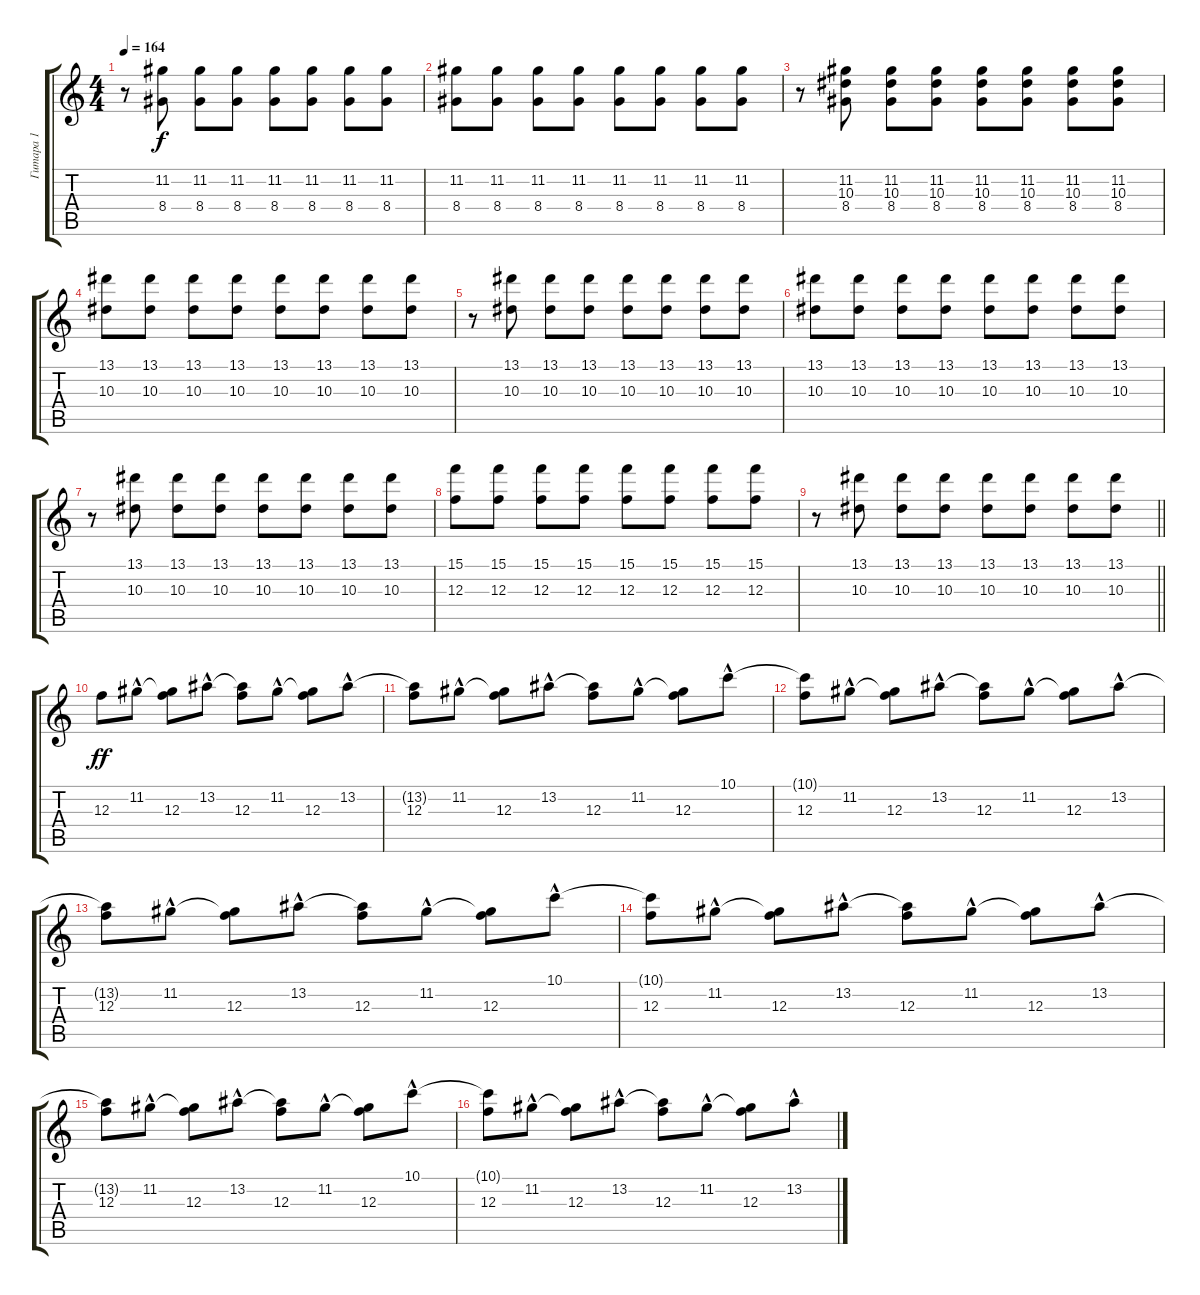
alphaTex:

\track ("Гитара 1" "Гитара 1") {instrument distortionguitar}
\staff {score tabs}
\tuning (D4 A3 F3 C3 G2 C2) {hide}
\ts (4 4)
\tempo 164
\clef g2
\ks c
r.8{dy f} (11.2 8.4).8 (11.2 8.4).8 (11.2 8.4).8 (11.2 8.4).8 (11.2 8.4).8 (11.2 8.4).8 (11.2 8.4).8 |
(11.2 8.4).8 (11.2 8.4).8 (11.2 8.4).8 (11.2 8.4).8 (11.2 8.4).8 (11.2 8.4).8 (11.2 8.4).8 (11.2 8.4).8 |
r.8 (11.2 10.3 8.4).8 (11.2 10.3 8.4).8 (11.2 10.3 8.4).8 (11.2 10.3 8.4).8 (11.2 10.3 8.4).8 (11.2 10.3 8.4).8 (11.2 10.3 8.4).8 |
(13.1 10.3).8 (13.1 10.3).8 (13.1 10.3).8 (13.1 10.3).8 (13.1 10.3).8 (13.1 10.3).8 (13.1 10.3).8 (13.1 10.3).8 |
r.8 (13.1 10.3).8 (13.1 10.3).8 (13.1 10.3).8 (13.1 10.3).8 (13.1 10.3).8 (13.1 10.3).8 (13.1 10.3).8 |
(13.1 10.3).8 (13.1 10.3).8 (13.1 10.3).8 (13.1 10.3).8 (13.1 10.3).8 (13.1 10.3).8 (13.1 10.3).8 (13.1 10.3).8 |
r.8 (13.1 10.3).8 (13.1 10.3).8 (13.1 10.3).8 (13.1 10.3).8 (13.1 10.3).8 (13.1 10.3).8 (13.1 10.3).8 |
(15.1 12.3).8 (15.1 12.3).8 (15.1 12.3).8 (15.1 12.3).8 (15.1 12.3).8 (15.1 12.3).8 (15.1 12.3).8 (15.1 12.3).8 |
\barLineRight lightlight
r.8 (13.1 10.3).8 (13.1 10.3).8 (13.1 10.3).8 (13.1 10.3).8 (13.1 10.3).8 (13.1 10.3).8 (13.1 10.3).8 |
12.3.8{dy ff} 11.2{hac}.8 (11.2{t} 12.3).8 13.2{hac}.8 (13.2{t} 12.3).8 11.2{hac}.8 (11.2{t} 12.3).8 13.2{hac}.8 |
(13.2{t} 12.3).8 11.2{hac}.8 (11.2{t} 12.3).8 13.2{hac}.8 (13.2{t} 12.3).8 11.2{hac}.8 (11.2{t} 12.3).8 10.1{hac}.8 |
(10.1{t} 12.3).8 11.2{hac}.8 (11.2{t} 12.3).8 13.2{hac}.8 (13.2{t} 12.3).8 11.2{hac}.8 (11.2{t} 12.3).8 13.2{hac}.8 |
(13.2{t} 12.3).8 11.2{hac}.8 (11.2{t} 12.3).8 13.2{hac}.8 (13.2{t} 12.3).8 11.2{hac}.8 (11.2{t} 12.3).8 10.1{hac}.8 |
(10.1{t} 12.3).8 11.2{hac}.8 (11.2{t} 12.3).8 13.2{hac}.8 (13.2{t} 12.3).8 11.2{hac}.8 (11.2{t} 12.3).8 13.2{hac}.8 |
(13.2{t} 12.3).8 11.2{hac}.8 (11.2{t} 12.3).8 13.2{hac}.8 (13.2{t} 12.3).8 11.2{hac}.8 (11.2{t} 12.3).8 10.1{hac}.8 |
(10.1{t} 12.3).8 11.2{hac}.8 (11.2{t} 12.3).8 13.2{hac}.8 (13.2{t} 12.3).8 11.2{hac}.8 (11.2{t} 12.3).8 13.2{hac}.8
